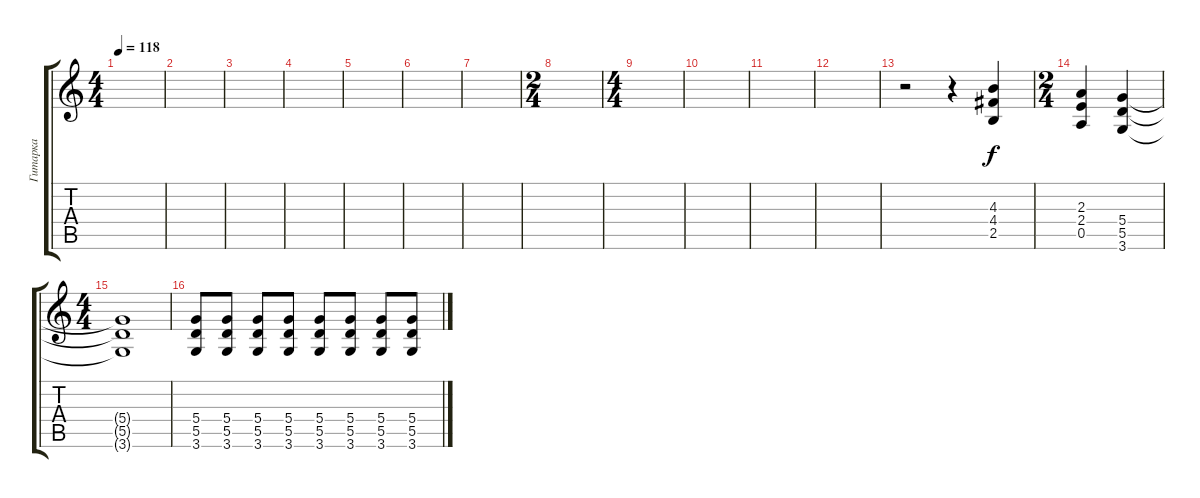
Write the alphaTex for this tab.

\track ("Гитарка" "Гитарка") {instrument distortionguitar}
\staff {score tabs}
\tuning (E4 B3 G3 D3 A2 E2) {hide}
\ts (4 4)
\tempo 118
\clef g2
\ks c
|
|
|
|
|
|
|
\ts (2 4)
|
\ts (4 4)
|
|
|
|
r.2 r.4 (4.3 4.4 2.5).4 |
\ts (2 4)
(2.3 2.4 0.5).4 (5.4 5.5 3.6).4 |
\ts (4 4)
(5.4{t} 5.5{t} 3.6{t}).1 |
(5.4 5.5 3.6).8 (5.4 5.5 3.6).8 (5.4 5.5 3.6).8 (5.4 5.5 3.6).8 (5.4 5.5 3.6).8 (5.4 5.5 3.6).8 (5.4 5.5 3.6).8 (5.4 5.5 3.6).8
